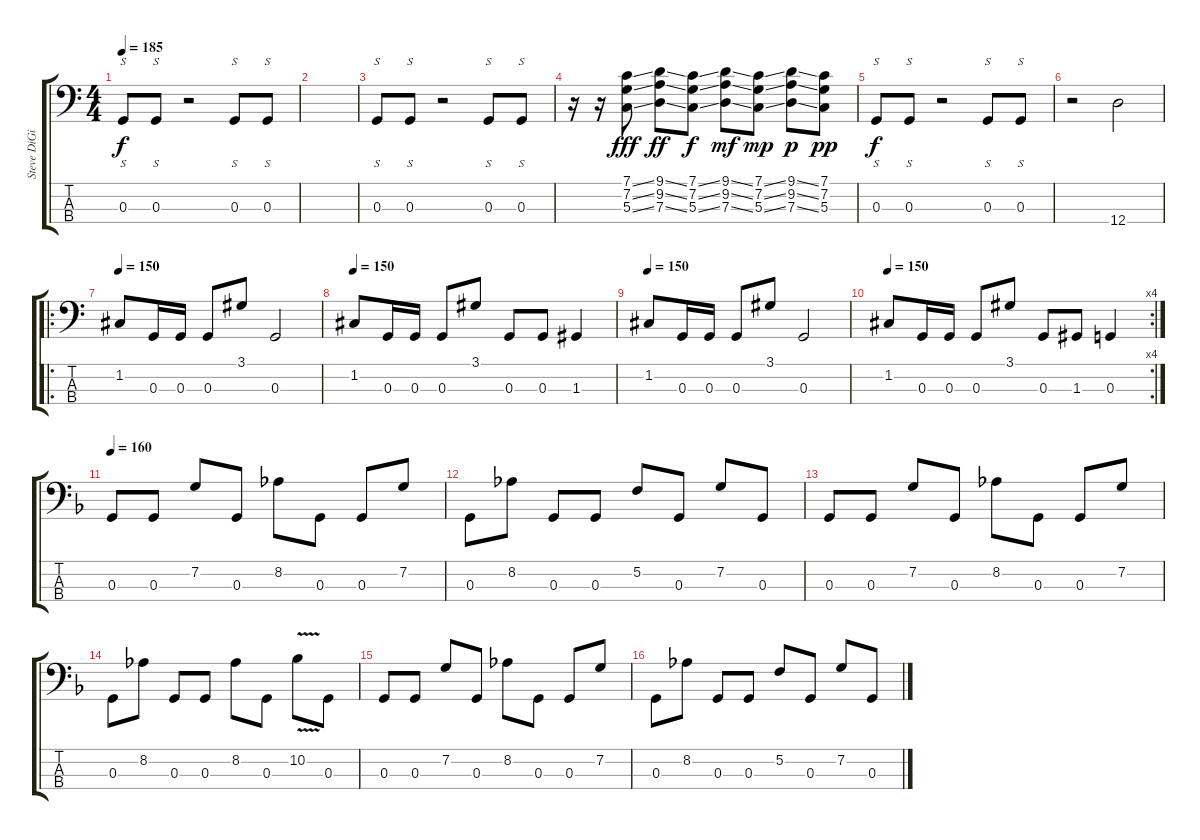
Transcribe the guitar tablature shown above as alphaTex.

\track ("Steve DiGiorgio" "Steve DiGi") {instrument fretlessbass}
\staff {score tabs}
\tuning (F2 C2 G1 D1) {hide}
\ts (4 4)
\tempo 185
\clef f4
\ks c
0.3.8{s dy f} 0.3.8{s} r.2 0.3.8{s} 0.3.8{s} |
|
0.3.8{s} 0.3.8{s} r.2 0.3.8{s} 0.3.8{s} |
r.16 r.16 (7.1{ss} 7.2{ss} 5.3{ss}).8{dy fff} (9.1{ss} 9.2{ss} 7.3{ss}).8{dy ff} (7.1{ss} 7.2{ss} 5.3{ss}).8{dy f} (9.1{ss} 9.2{ss} 7.3{ss}).8{dy mf} (7.1{ss} 7.2{ss} 5.3{ss}).8{dy mp} (9.1{ss} 9.2{ss} 7.3{ss}).8{dy p} (7.1 7.2 5.3).8{dy pp} |
0.3.8{s dy f} 0.3.8{s} r.2 0.3.8{s} 0.3.8{s} |
r.2 12.4.2 |
\ro
\tempo 150
1.2.8 0.3.16 0.3.16 0.3.8 3.1.8 0.3.2 |
\tempo 150
1.2.8 0.3.16 0.3.16 0.3.8 3.1.8 0.3.8 0.3.8 1.3.4 |
\tempo 150
1.2.8 0.3.16 0.3.16 0.3.8 3.1.8 0.3.2 |
\rc 4
\tempo 150
1.2.8 0.3.16 0.3.16 0.3.8 3.1.8 0.3.8 1.3.8 0.3.4 |
\tempo 160
\ks f
0.3.8 0.3.8 7.2.8 0.3.8 8.2.8 0.3.8 0.3.8 7.2.8 |
0.3.8 8.2.8 0.3.8 0.3.8 5.2.8 0.3.8 7.2.8 0.3.8 |
0.3.8 0.3.8 7.2.8 0.3.8 8.2.8 0.3.8 0.3.8 7.2.8 |
0.3.8 8.2.8 0.3.8 0.3.8 8.2.8 0.3.8 10.2{v}.8 0.3.8 |
0.3.8 0.3.8 7.2.8 0.3.8 8.2.8 0.3.8 0.3.8 7.2.8 |
0.3.8 8.2.8 0.3.8 0.3.8 5.2.8 0.3.8 7.2.8 0.3.8
